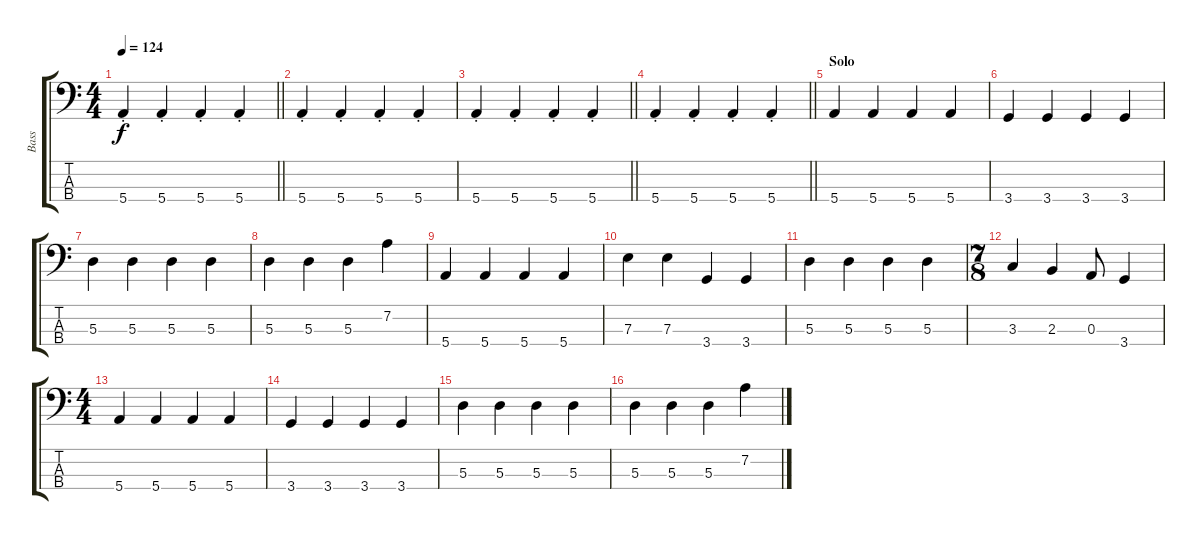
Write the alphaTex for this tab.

\track ("Bass" "Bass") {instrument electricbasspick}
\staff {score tabs}
\tuning (G2 D2 A1 E1) {hide}
\ts (4 4)
\tempo 124
\clef f4
\barLineRight lightlight
\ks c
5.4{st}.4{dy f} 5.4{st}.4 5.4{st}.4 5.4{st}.4 |
5.4{st}.4 5.4{st}.4 5.4{st}.4 5.4{st}.4 |
\barLineRight lightlight
5.4{st}.4 5.4{st}.4 5.4{st}.4 5.4{st}.4 |
\barLineRight lightlight
5.4{st}.4 5.4{st}.4 5.4{st}.4 5.4{st}.4 |
\section ("" "Solo")
5.4.4 5.4.4 5.4.4 5.4.4 |
3.4.4 3.4.4 3.4.4 3.4.4 |
5.3.4 5.3.4 5.3.4 5.3.4 |
5.3.4 5.3.4 5.3.4 7.2.4 |
5.4.4 5.4.4 5.4.4 5.4.4 |
7.3.4 7.3.4 3.4.4 3.4.4 |
5.3.4 5.3.4 5.3.4 5.3.4 |
\ts (7 8)
3.3.4 2.3.4 0.3.8 3.4.4 |
\ts (4 4)
5.4.4 5.4.4 5.4.4 5.4.4 |
3.4.4 3.4.4 3.4.4 3.4.4 |
5.3.4 5.3.4 5.3.4 5.3.4 |
5.3.4 5.3.4 5.3.4 7.2.4
